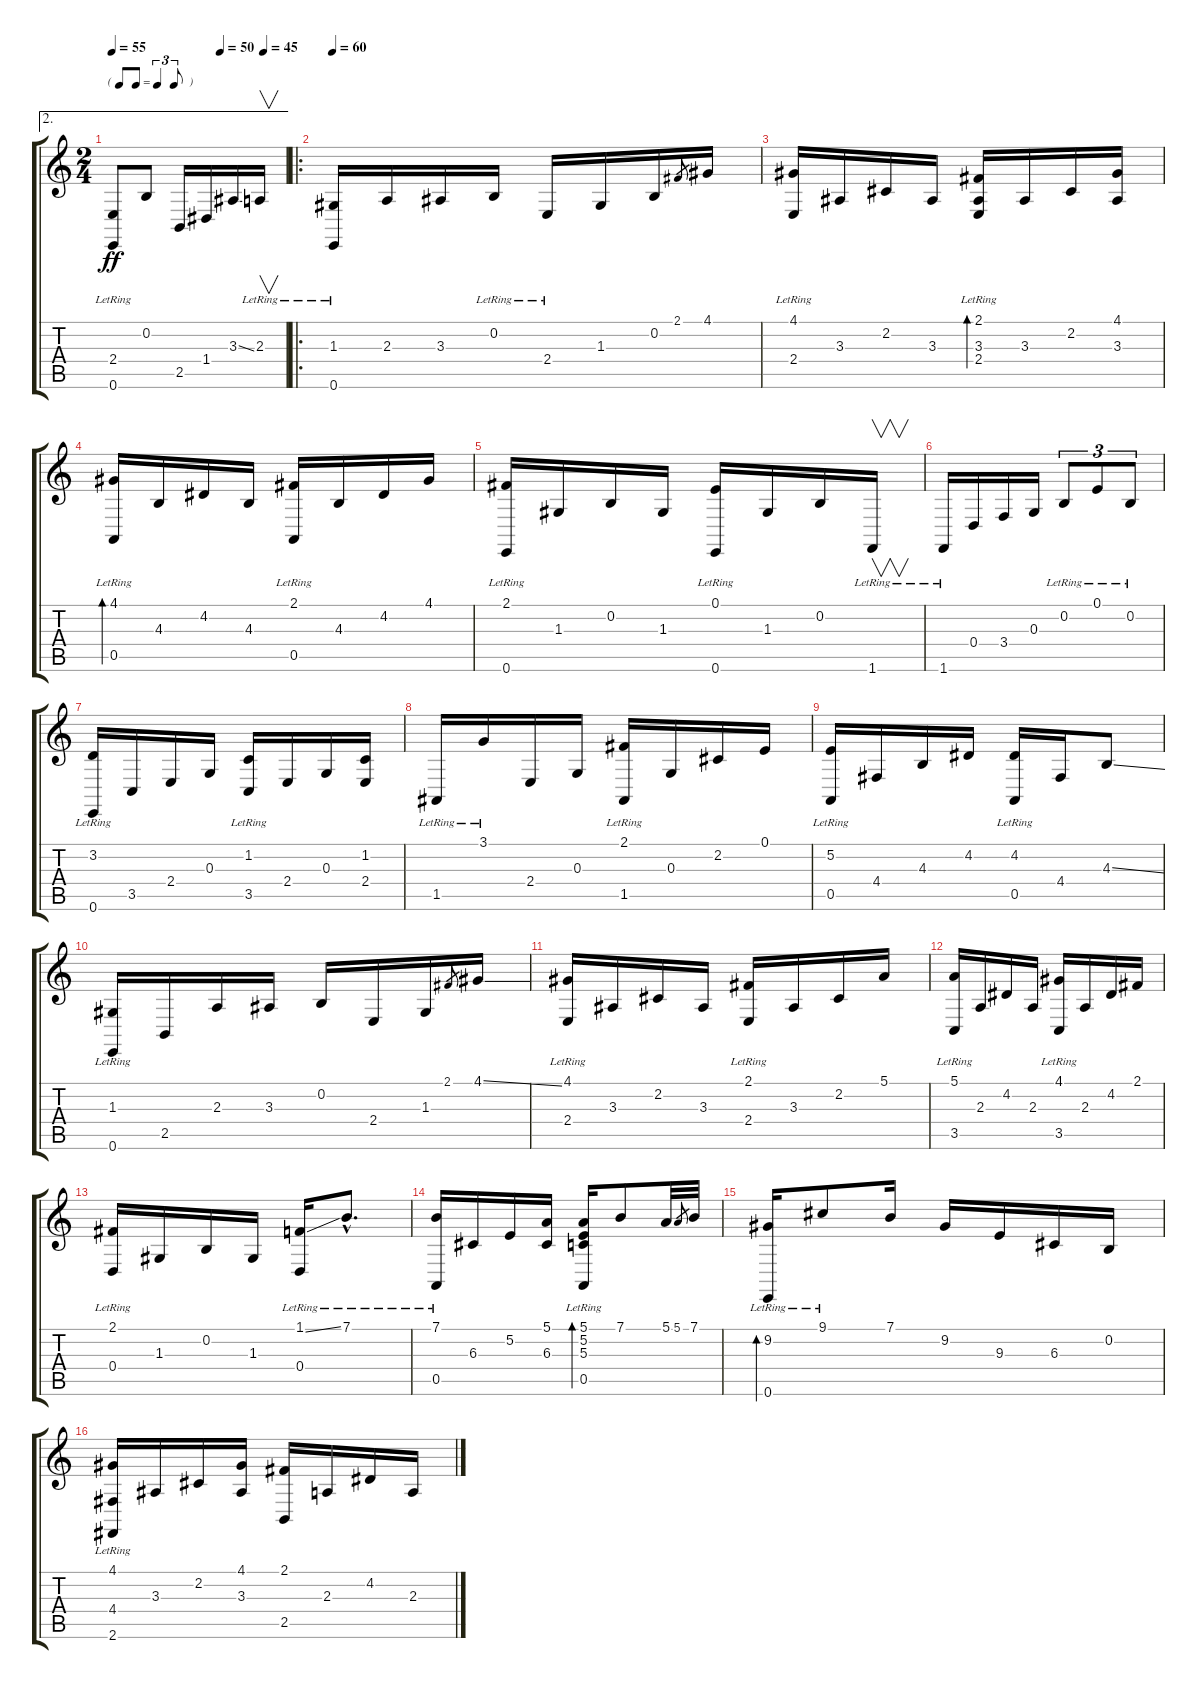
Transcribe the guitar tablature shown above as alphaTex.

\track "" {instrument stringensemble2}
\staff {score tabs}
\tuning (E4 B3 G3 D3 A2 E2) {hide}
\ae 2
\ts (2 4)
\tf triplet8th
\tempo 55
\tempo (50 0.625)
\tempo (45 0.875)
\clef g2
\ks c
(2.4 0.6{lr}).8{dy ff} 0.2.8 2.5.16 1.4.16 3.3{ss}.16 2.3{lr}.16{v} |
\ro
\tempo 60
(1.3{lr} 0.6{lr}).16 2.3.16 3.3.16 0.2{lr}.16 2.4{lr}.16 1.3.16 0.2.16 2.1.8{gr} 4.1.16 |
(4.1 2.4{lr}).16 3.3.16 2.2.16 3.3.16 (2.1 3.3{lr} 2.4).16{bd 120} 3.3.16 2.2.16 (4.1 3.3).16 |
(4.1{lr} 0.5{lr}).16{bd 120} 4.3.16 4.2.16 4.3.16 (2.1{lr} 0.5{lr}).16 4.3.16 4.2.16 4.1.16 |
(2.1{lr} 0.6{lr}).16 1.3.16 0.2.16 1.3.16 (0.1{lr} 0.6{lr}).16 1.3.16 0.2.16 1.6{lr}.16{v} |
1.6{lr}.16 0.4.16 3.4.16 0.3.16 0.2{lr}.8{tu (3 2)} 0.1{lr}.8{tu (3 2)} 0.2{lr}.8{tu (3 2)} |
(3.2{lr} 0.6{lr}).16 3.5.16 2.4.16 0.3.16 (1.2{lr} 3.5{lr}).16 2.4.16 0.3.16 (1.2 2.4).16 |
1.5{lr}.16 3.1{lr}.16 2.4.16 0.3.16 (2.1{lr} 1.5{lr}).16 0.3.16 2.2.16 0.1.16 |
(5.2{lr} 0.5{lr}).16 4.4.16 4.3.16 4.2.16 (4.2{lr} 0.5{lr}).16 4.4.16 4.3{ss}.8 |
(1.3 0.6{lr}).16 2.5.16 2.3.16 3.3.16 0.2.16 2.4.16 1.3.16 2.1.8{gr} 4.1{ss}.16 |
(4.1{lr} 2.4{lr}).16 3.3.16 2.2.16 3.3.16 (2.1{lr} 2.4).16 3.3.16 2.2.16 5.1.16 |
(5.1{lr} 3.5{lr}).16 2.3.16 4.2.16 2.3.16 (4.1{lr} 3.5).16 2.3.16 4.2.16 2.1.16 |
(2.1{lr} 0.4{lr}).16 1.3.16 0.2.16 1.3.16 (1.1{ss} 0.4{lr}).16 7.1{hac lr}.8{d} |
(7.1{lr} 0.5{lr}).16 6.3.16 5.2.16 (5.1 6.3).16 (5.1 5.2{lr} 5.3{lr} 0.5{lr}).16{bd 120} 7.1.8 5.1.32 5.1.8{gr} 7.1.32 |
(9.2 0.6{lr}).16{bd 120} 9.1{lr}.8 7.1.16 9.2.16 9.3.16 6.3.16 0.2.16 |
(4.1 4.4 2.6{lr}).16 3.3.16 2.2.16 (4.1 3.3).16 (2.1 2.5).16 2.3.16 4.2.16 2.3.16
